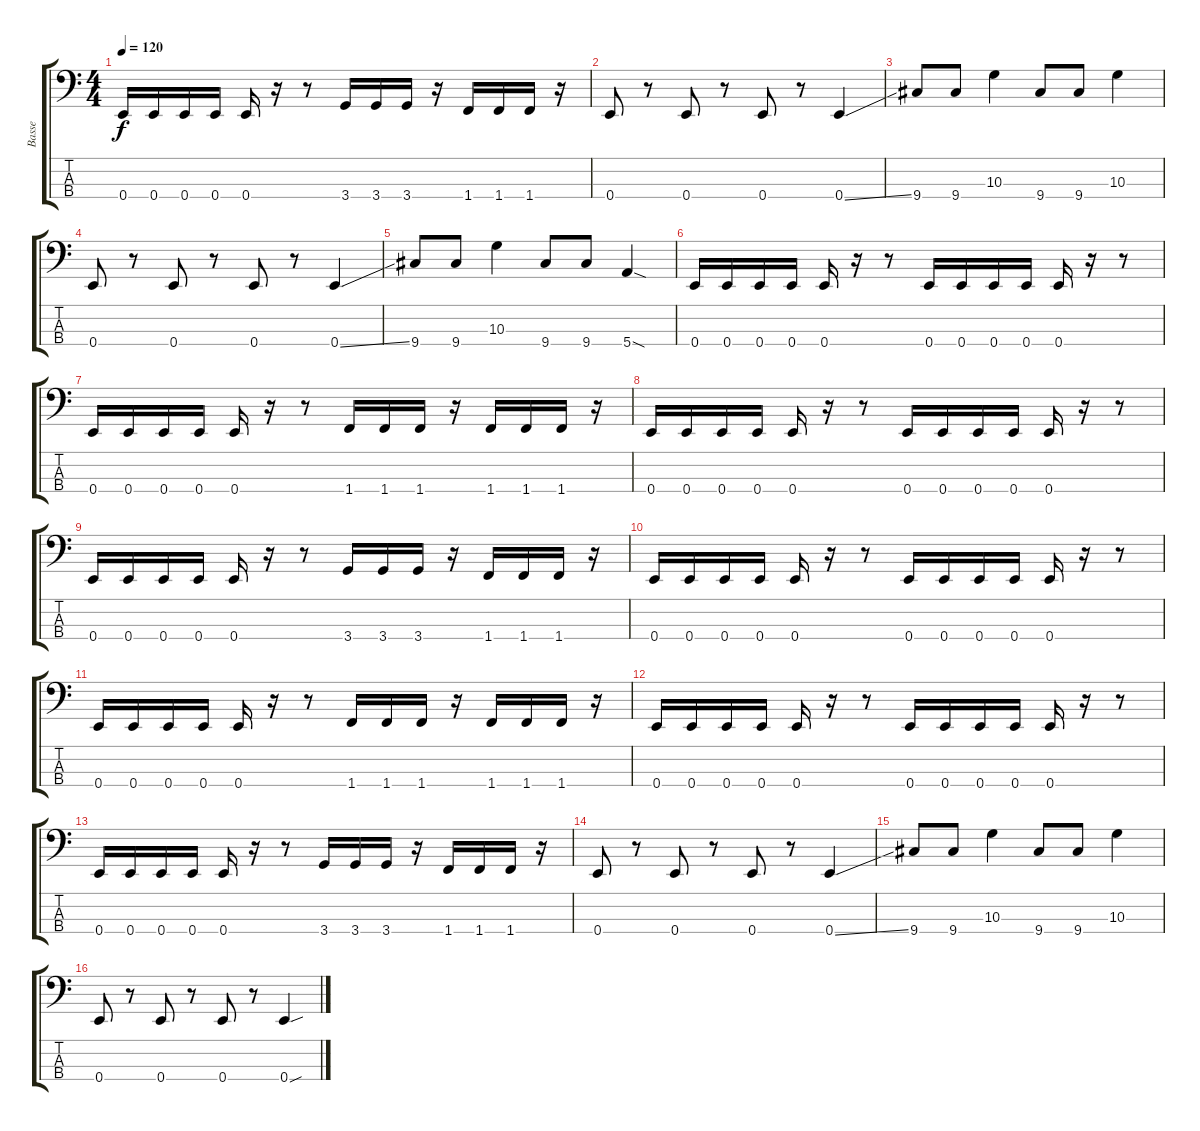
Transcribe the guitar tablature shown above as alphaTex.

\track ("Basse" "Basse") {instrument acousticguitarnylon}
\staff {score tabs}
\tuning (G2 D2 A1 E1) {hide}
\ts (4 4)
\tempo 120
\clef f4
\ks c
0.4.16{dy f} 0.4.16 0.4.16 0.4.16 0.4.16 r.16 r.8 3.4.16 3.4.16 3.4.16 r.16 1.4.16 1.4.16 1.4.16 r.16 |
0.4.8 r.8 0.4.8 r.8 0.4.8 r.8 0.4{ss}.4 |
9.4.8 9.4.8 10.3.4 9.4.8 9.4.8 10.3.4 |
0.4.8 r.8 0.4.8 r.8 0.4.8 r.8 0.4{ss}.4 |
9.4.8 9.4.8 10.3.4 9.4.8 9.4.8 5.4{sod}.4 |
0.4.16 0.4.16 0.4.16 0.4.16 0.4.16 r.16 r.8 0.4.16 0.4.16 0.4.16 0.4.16 0.4.16 r.16 r.8 |
0.4.16 0.4.16 0.4.16 0.4.16 0.4.16 r.16 r.8 1.4.16 1.4.16 1.4.16 r.16 1.4.16 1.4.16 1.4.16 r.16 |
0.4.16 0.4.16 0.4.16 0.4.16 0.4.16 r.16 r.8 0.4.16 0.4.16 0.4.16 0.4.16 0.4.16 r.16 r.8 |
0.4.16 0.4.16 0.4.16 0.4.16 0.4.16 r.16 r.8 3.4.16 3.4.16 3.4.16 r.16 1.4.16 1.4.16 1.4.16 r.16 |
0.4.16 0.4.16 0.4.16 0.4.16 0.4.16 r.16 r.8 0.4.16 0.4.16 0.4.16 0.4.16 0.4.16 r.16 r.8 |
0.4.16 0.4.16 0.4.16 0.4.16 0.4.16 r.16 r.8 1.4.16 1.4.16 1.4.16 r.16 1.4.16 1.4.16 1.4.16 r.16 |
0.4.16 0.4.16 0.4.16 0.4.16 0.4.16 r.16 r.8 0.4.16 0.4.16 0.4.16 0.4.16 0.4.16 r.16 r.8 |
0.4.16 0.4.16 0.4.16 0.4.16 0.4.16 r.16 r.8 3.4.16 3.4.16 3.4.16 r.16 1.4.16 1.4.16 1.4.16 r.16 |
0.4.8 r.8 0.4.8 r.8 0.4.8 r.8 0.4{ss}.4 |
9.4.8 9.4.8 10.3.4 9.4.8 9.4.8 10.3.4 |
0.4.8 r.8 0.4.8 r.8 0.4.8 r.8 0.4{sou}.4
